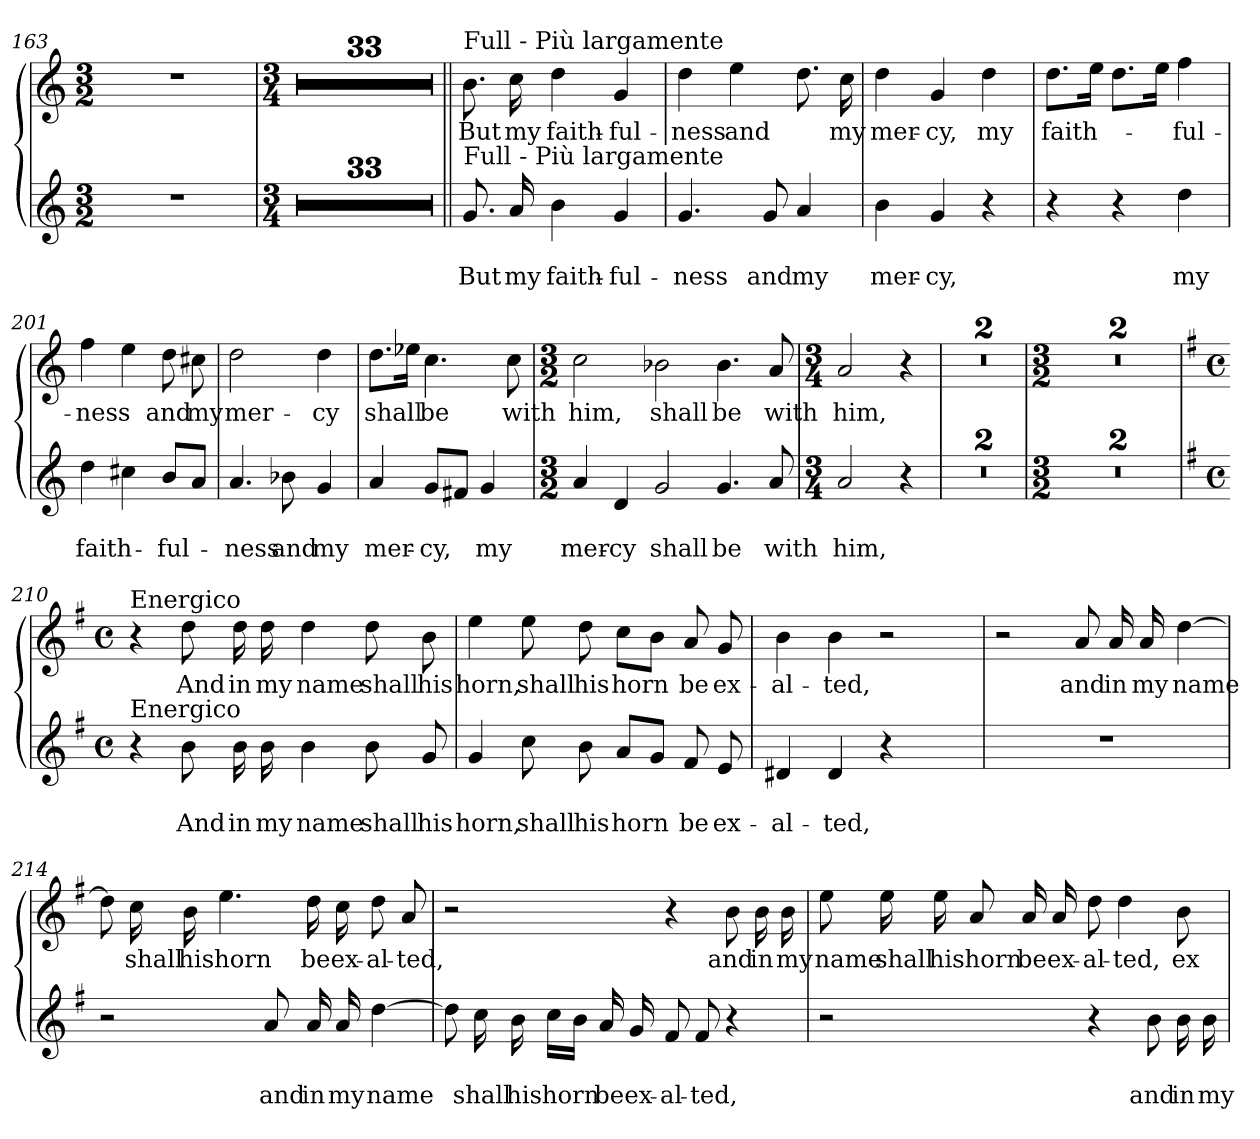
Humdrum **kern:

**kern	**text	**text	**kern	**text
*part2	*part2	*part2	*part1	*part1
*staff2	*staff2	*staff2	*staff1	*staff1
*clefG2	*	*	*clefG2	*
*k[]	*	*	*k[]	*
*C:	*	*	*C:	*
*M3/2	*	*	*M3/2	*
=163	=163	=163	=163	=163
1.r	.	.	1.r	.
=164	=164	=164	=164	=164
*M3/4	*	*	*M3/4	*
2.r	.	.	2.r	.
=165	=165	=165	=165	=165
2.r	.	.	2.r	.
=166	=166	=166	=166	=166
2.r	.	.	2.r	.
=167	=167	=167	=167	=167
2.r	.	.	2.r	.
=168	=168	=168	=168	=168
2.r	.	.	2.r	.
=169	=169	=169	=169	=169
2.r	.	.	2.r	.
=170	=170	=170	=170	=170
2.r	.	.	2.r	.
=171	=171	=171	=171	=171
2.r	.	.	2.r	.
=172	=172	=172	=172	=172
2.r	.	.	2.r	.
=173	=173	=173	=173	=173
2.r	.	.	2.r	.
=174	=174	=174	=174	=174
2.r	.	.	2.r	.
=175	=175	=175	=175	=175
2.r	.	.	2.r	.
=176	=176	=176	=176	=176
2.r	.	.	2.r	.
=177	=177	=177	=177	=177
2.r	.	.	2.r	.
=178	=178	=178	=178	=178
2.r	.	.	2.r	.
=179	=179	=179	=179	=179
2.r	.	.	2.r	.
=180	=180	=180	=180	=180
2.r	.	.	2.r	.
=181	=181	=181	=181	=181
2.r	.	.	2.r	.
=182	=182	=182	=182	=182
2.r	.	.	2.r	.
=183	=183	=183	=183	=183
2.r	.	.	2.r	.
=184	=184	=184	=184	=184
2.r	.	.	2.r	.
=185	=185	=185	=185	=185
2.r	.	.	2.r	.
=186	=186	=186	=186	=186
2.r	.	.	2.r	.
=187	=187	=187	=187	=187
2.r	.	.	2.r	.
=188	=188	=188	=188	=188
2.r	.	.	2.r	.
=189	=189	=189	=189	=189
2.r	.	.	2.r	.
=190	=190	=190	=190	=190
2.r	.	.	2.r	.
=191	=191	=191	=191	=191
2.r	.	.	2.r	.
=192	=192	=192	=192	=192
2.r	.	.	2.r	.
=193	=193	=193	=193	=193
2.r	.	.	2.r	.
=194	=194	=194	=194	=194
2.r	.	.	2.r	.
=195	=195	=195	=195	=195
2.r	.	.	2.r	.
=196	=196	=196	=196	=196
2.r	.	.	2.r	.
!!LO:LB:g=z
=197||	=197||	=197||	=197||	=197||
!	!	!	!LO:TX:a:t=Full - Più largamente	!
!LO:TX:a:t=Full - Più largamente	!	!	!	!
!	!	!LO:LY:b	!	!LO:LY:b
8.g/	.	But	8.b\	But
!	!	!LO:LY:b	!	!LO:LY:b
16a/	.	my	16cc\	my
!	!	!LO:LY:b	!	!LO:LY:b
4b\	.	faith-	4dd\	faith-
!	!	!LO:LY:b	!	!LO:LY:b
4g/	.	-ful-	4g/	-ful-
=198	=198	=198	=198	=198
!	!	!LO:LY:b	!	!LO:LY:b
4.g/	.	-ness	4dd\	-ness
!	!	!	!	!LO:LY:b
.	.	.	4ee\	and
!	!	!LO:LY:b	!	!
8g/	.	and	.	.
!	!	!LO:LY:b	!	!
4a/	.	my	8.dd\	.
!	!	!	!	!LO:LY:b
.	.	.	16cc\	my
=199	=199	=199	=199	=199
!	!	!LO:LY:b	!	!LO:LY:b
4b\	.	mer-	4dd\	mer-
!	!	!LO:LY:b	!	!LO:LY:b
4g/	.	-cy,	4g/	-cy,
!	!	!	!	!LO:LY:b
4r	.	.	4dd\	my
=200	=200	=200	=200	=200
!	!	!	!	!LO:LY:b
4r	.	.	8.dd\L	faith-
.	.	.	16ee\Jk	.
4r	.	.	8.dd\L	.
.	.	.	16ee\Jk	.
!	!	!LO:LY:b	!	!LO:LY:b
4dd\	.	my	4ff\	-ful-
=201	=201	=201	=201	=201
!	!	!LO:LY:b	!	!LO:LY:b
4dd\	.	faith-	4ff\	-ness
4cc#X\	.	.	4ee\	.
!	!	!LO:LY:b	!	!LO:LY:b
8b/L	.	-ful-	8dd\	and
!	!	!	!	!LO:LY:b
8a/J	.	.	8cc#X\	my
=202	=202	=202	=202	=202
!	!	!LO:LY:b	!	!LO:LY:b
4.a/	.	-ness	2dd\	mer-
!	!	!LO:LY:b	!	!
8b-X\	.	and	.	.
!	!	!LO:LY:b	!	!LO:LY:b
4g/	.	my	4dd\	-cy
=203	=203	=203	=203	=203
!	!	!LO:LY:b	!	!LO:LY:b
4a/	.	mer-	8.dd\L	shall
.	.	.	16ee-X\Jk	.
!	!	!LO:LY:b	!	!LO:LY:b
8g/L	.	-cy,	4.cc\	be
8f#X/J	.	.	.	.
!	!	!LO:LY:b	!	!
4g/	.	my	.	.
!	!	!	!	!LO:LY:b
.	.	.	8cc\	with
!!LO:PB:g=z
=204	=204	=204	=204	=204
*M3/2	*	*	*M3/2	*
!	!	!LO:LY:b	!	!LO:LY:b
4a/	.	mer-	2cc\	him,
!	!	!LO:LY:b	!	!
4d/	.	-cy	.	.
!	!	!LO:LY:b	!	!LO:LY:b
2g/	.	shall	2b-X\	shall
!	!	!LO:LY:b	!	!LO:LY:b
4.g/	.	be	4.b-\	be
!	!	!LO:LY:b	!	!LO:LY:b
8a/	.	with	8a/	with
=205	=205	=205	=205	=205
*M3/4	*	*	*M3/4	*
!	!	!LO:LY:b	!	!LO:LY:b
2a/	.	him,	2a/	him,
4r	.	.	4r	.
=206	=206	=206	=206	=206
2.r	.	.	2.r	.
=207	=207	=207	=207	=207
2.r	.	.	2.r	.
=208	=208	=208	=208	=208
*M3/2	*	*	*M3/2	*
1.r	.	.	1.r	.
=209	=209	=209	=209	=209
1.r	.	.	1.r	.
=210	=210	=210	=210	=210
*k[f#]	*	*	*k[f#]	*
*G:	*	*	*G:	*
*M4/4	*	*	*M4/4	*
*met(c)	*	*	*met(c)	*
!	!	!	!LO:TX:a:t=Energico	!
!LO:TX:a:t=Energico	!	!	!	!
4r	.	.	4r	.
!	!	!LO:LY:b	!	!LO:LY:b
8b\	.	And	8dd\	And
!	!	!LO:LY:b	!	!LO:LY:b
16b\	.	in	16dd\	in
!	!	!LO:LY:b	!	!LO:LY:b
16b\	.	my	16dd\	my
!	!	!LO:LY:b	!	!LO:LY:b
4b\	.	name	4dd\	name
!	!	!LO:LY:b	!	!LO:LY:b
8b\	.	shall	8dd\	shall
!	!	!LO:LY:b	!	!LO:LY:b
8g/	.	his	8b\	his
!!LO:LB:g=z
=211	=211	=211	=211	=211
!	!	!LO:LY:b	!	!LO:LY:b
4g/	.	horn,	4ee\	horn,
!	!	!LO:LY:b	!	!LO:LY:b
8cc\	.	shall	8ee\	shall
!	!	!LO:LY:b	!	!LO:LY:b
8b\	.	his	8dd\	his
!	!	!LO:LY:b	!	!LO:LY:b
8a/L	.	horn	8cc\L	horn
8g/J	.	.	8b\J	.
!	!	!LO:LY:b	!	!LO:LY:b
8f#/	.	be	8a/	be
!	!	!LO:LY:b	!	!LO:LY:b
8e/	.	ex-	8g/	ex-
=212	=212	=212	=212	=212
!	!	!LO:LY:b	!	!LO:LY:b
4d#X/	.	-al-	4b\	-al-
!	!	!LO:LY:b	!	!LO:LY:b
4d#/	.	-ted,	4b\	-ted,
4r	.	.	2r	.
4ryy	.	.	.	.
=213	=213	=213	=213	=213
1r	.	.	2r	.
!	!	!	!	!LO:LY:b
.	.	.	8a/	and
!	!	!	!	!LO:LY:b
.	.	.	16a/	in
!	!	!	!	!LO:LY:b
.	.	.	16a/	my
!	!	!	!	!LO:LY:b
.	.	.	[4dd\	name
=214	=214	=214	=214	=214
2r	.	.	8dd\]	.
!	!	!	!	!LO:LY:b
.	.	.	16cc\	shall
!	!	!	!	!LO:LY:b
.	.	.	16b\	his
!	!	!	!	!LO:LY:b
.	.	.	4.ee\	horn
!	!	!LO:LY:b	!	!
8a/	.	and	.	.
!	!	!LO:LY:b	!	!LO:LY:b
16a/	.	in	16dd\	be
!	!	!LO:LY:b	!	!LO:LY:b
16a/	.	my	16cc\	ex-
!	!	!LO:LY:b	!	!LO:LY:b
[4dd\	.	name	8dd\	-al-
!	!	!	!	!LO:LY:b
.	.	.	8a/	-ted,
!!LO:LB:g=z
=215	=215	=215	=215	=215
8dd\]	.	.	2r	.
!	!	!LO:LY:b	!	!
16cc\	.	shall	.	.
!	!	!LO:LY:b	!	!
16b\	.	his	.	.
!	!	!LO:LY:b	!	!
16cc\LL	.	horn	.	.
16b\JJ	.	.	.	.
!	!	!LO:LY:b	!	!
16a/	.	be	.	.
!	!	!LO:LY:b	!	!
16g/	.	ex-	.	.
!	!	!LO:LY:b	!	!
8f#/	.	-al-	4r	.
!	!	!LO:LY:b	!	!
8f#/	.	-ted,	.	.
!	!	!	!	!LO:LY:b
4r	.	.	8b\	and
!	!	!	!	!LO:LY:b
.	.	.	16b\	in
!	!	!	!	!LO:LY:b
.	.	.	16b\	my
=216	=216	=216	=216	=216
!	!	!	!	!LO:LY:b
2r	.	.	8ee\	name
!	!	!	!	!LO:LY:b
.	.	.	16ee\	shall
!	!	!	!	!LO:LY:b
.	.	.	16ee\	his
!	!	!	!	!LO:LY:b
.	.	.	8a/	horn
!	!	!	!	!LO:LY:b
.	.	.	16a/	be
!	!	!	!	!LO:LY:b
.	.	.	16a/	ex-
!	!	!	!	!LO:LY:b
4r	.	.	8dd\	-al-
!	!	!	!	!LO:LY:b
.	.	.	4dd\	-ted,
!	!	!LO:LY:b	!	!
8b\	.	and	.	.
!	!	!LO:LY:b	!	!LO:LY:b
16b\	.	in	8b\	ex-
!	!	!LO:LY:b	!	!
16b\	.	my	.	.
=	=	=	=	=
*-	*-	*-	*-	*-
